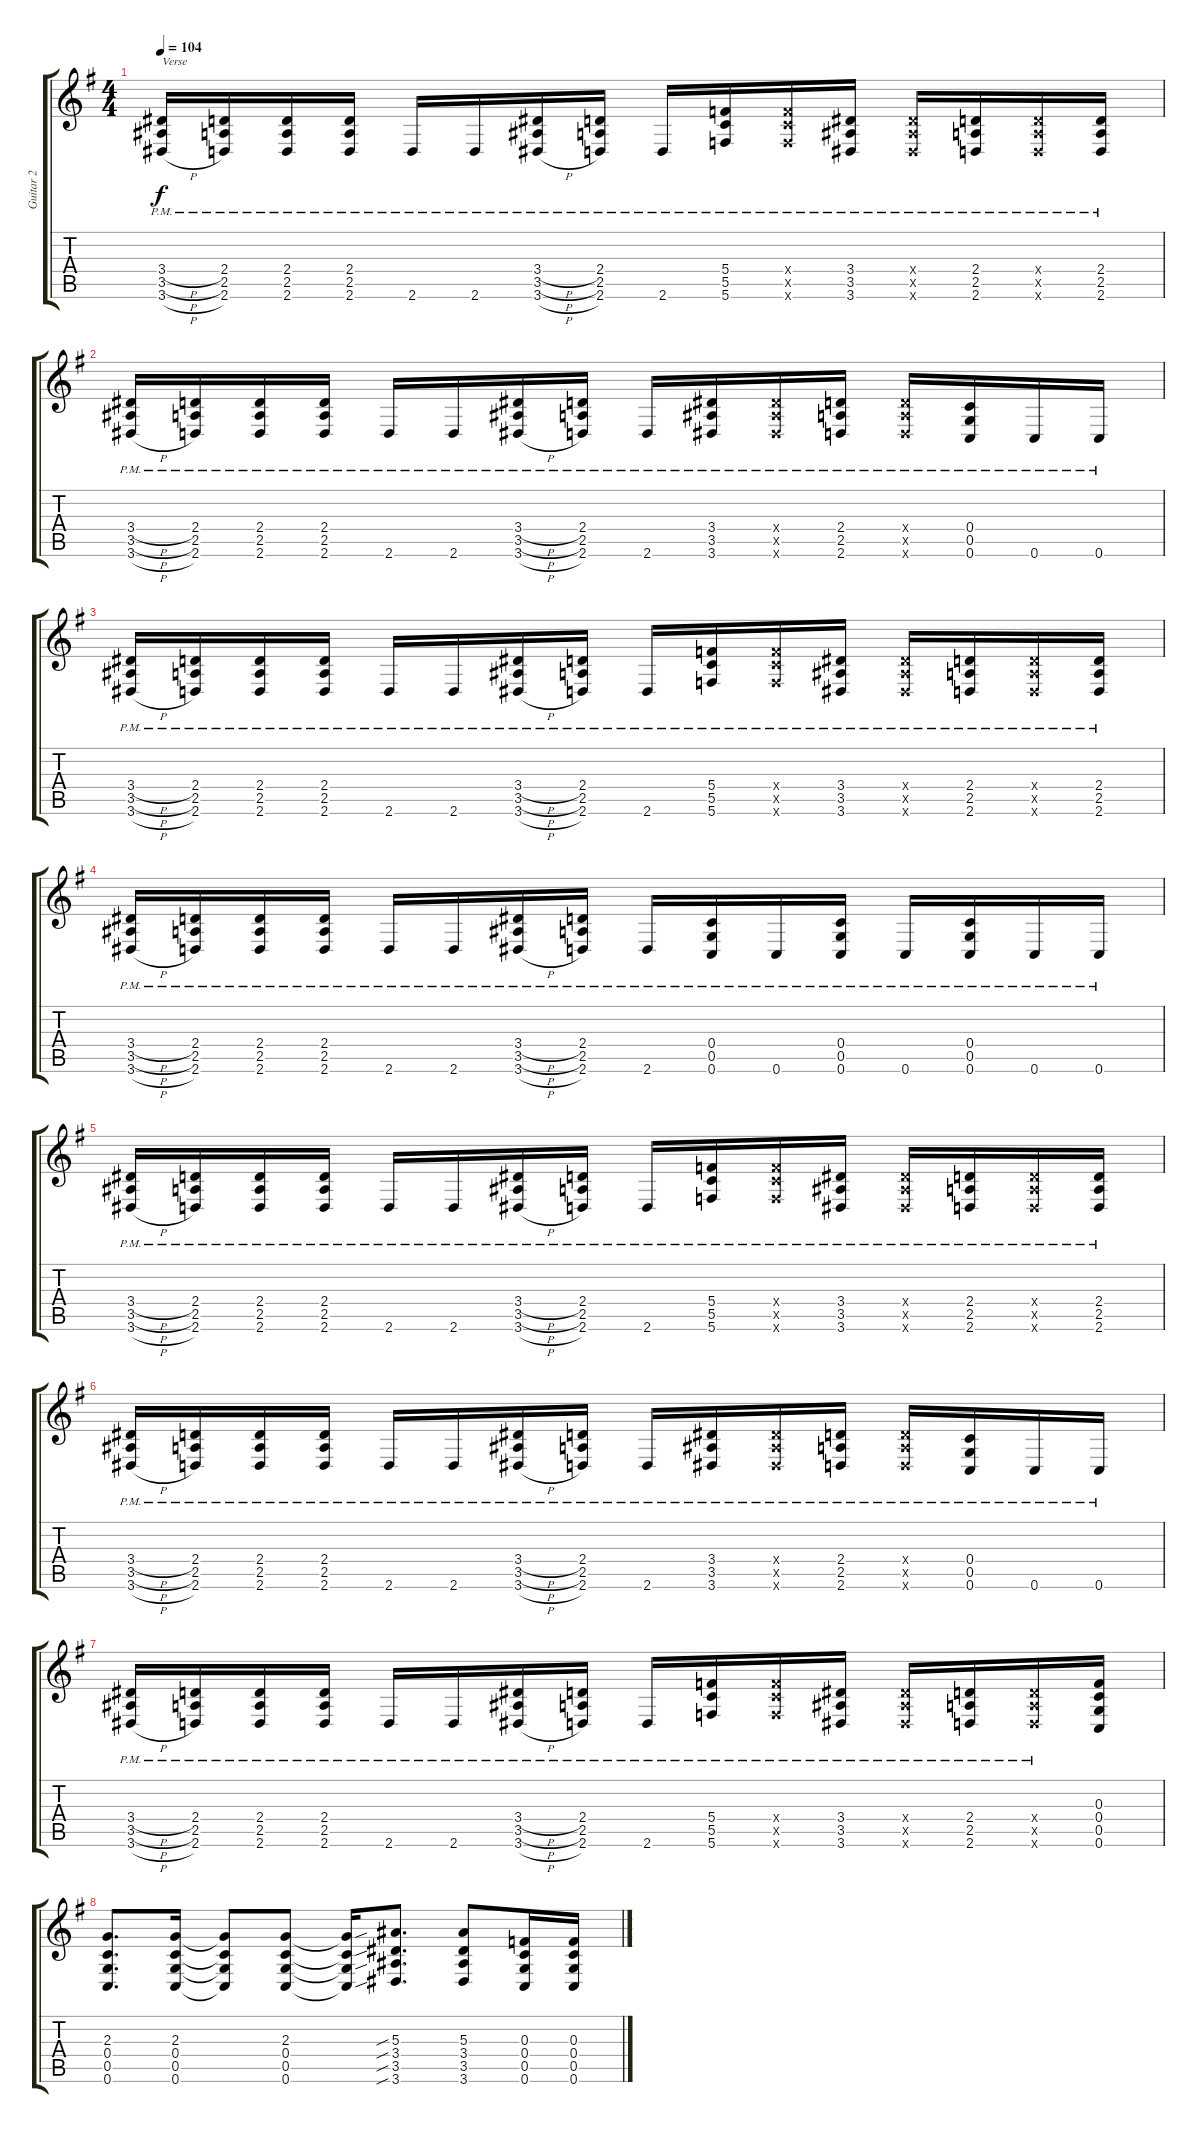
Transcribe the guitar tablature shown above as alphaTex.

\track ("Guitar 2" "Guitar 2") {instrument distortionguitar}
\staff {score tabs}
\tuning (D4 A3 F3 C3 G2 C2) {hide}
\ts (4 4)
\tempo 104
\clef g2
\ks g
(3.4{h pm} 3.5{h pm} 3.6{h pm}).16{txt "Verse" dy f} (2.4{pm} 2.5{pm} 2.6{pm}).16 (2.4{pm} 2.5{pm} 2.6{pm}).16 (2.4{pm} 2.5{pm} 2.6{pm}).16 2.6{pm}.16 2.6{pm}.16 (3.4{h pm} 3.5{h pm} 3.6{h pm}).16 (2.4{pm} 2.5{pm} 2.6{pm}).16 2.6{pm}.16 (5.4{pm} 5.5{pm} 5.6{pm}).16 (5.4{pm x} 5.5{pm x} 5.6{pm x}).16 (3.4{pm} 3.5{pm} 3.6{pm}).16 (3.4{pm x} 3.5{pm x} 3.6{pm x}).16 (2.4{pm} 2.5{pm} 2.6{pm}).16 (2.4{pm x} 2.5{pm x} 2.6{pm x}).16 (2.4{pm} 2.5{pm} 2.6{pm}).16 |
(3.4{h pm} 3.5{h pm} 3.6{h pm}).16 (2.4{pm} 2.5{pm} 2.6{pm}).16 (2.4{pm} 2.5{pm} 2.6{pm}).16 (2.4{pm} 2.5{pm} 2.6{pm}).16 2.6{pm}.16 2.6{pm}.16 (3.4{h pm} 3.5{h pm} 3.6{h pm}).16 (2.4{pm} 2.5{pm} 2.6{pm}).16 2.6{pm}.16 (3.4{pm} 3.5{pm} 3.6{pm}).16 (3.4{pm x} 3.5{pm x} 3.6{pm x}).16 (2.4{pm} 2.5{pm} 2.6{pm}).16 (2.4{pm x} 2.5{pm x} 2.6{pm x}).16 (0.4{pm} 0.5{pm} 0.6{pm}).16 0.6{pm}.16 0.6{pm}.16 |
(3.4{h pm} 3.5{h pm} 3.6{h pm}).16 (2.4{pm} 2.5{pm} 2.6{pm}).16 (2.4{pm} 2.5{pm} 2.6{pm}).16 (2.4{pm} 2.5{pm} 2.6{pm}).16 2.6{pm}.16 2.6{pm}.16 (3.4{h pm} 3.5{h pm} 3.6{h pm}).16 (2.4{pm} 2.5{pm} 2.6{pm}).16 2.6{pm}.16 (5.4{pm} 5.5{pm} 5.6{pm}).16 (5.4{pm x} 5.5{pm x} 5.6{pm x}).16 (3.4{pm} 3.5{pm} 3.6{pm}).16 (3.4{pm x} 3.5{pm x} 3.6{pm x}).16 (2.4{pm} 2.5{pm} 2.6{pm}).16 (2.4{pm x} 2.5{pm x} 2.6{pm x}).16 (2.4{pm} 2.5{pm} 2.6{pm}).16 |
(3.4{h pm} 3.5{h pm} 3.6{h pm}).16 (2.4{pm} 2.5{pm} 2.6{pm}).16 (2.4{pm} 2.5{pm} 2.6{pm}).16 (2.4{pm} 2.5{pm} 2.6{pm}).16 2.6{pm}.16 2.6{pm}.16 (3.4{h pm} 3.5{h pm} 3.6{h pm}).16 (2.4{pm} 2.5{pm} 2.6{pm}).16 2.6{pm}.16 (0.4{pm} 0.5{pm} 0.6{pm}).16 0.6{pm}.16 (0.4{pm} 0.5{pm} 0.6{pm}).16 0.6{pm}.16 (0.4{pm} 0.5{pm} 0.6{pm}).16 0.6{pm}.16 0.6{pm}.16 |
(3.4{h pm} 3.5{h pm} 3.6{h pm}).16 (2.4{pm} 2.5{pm} 2.6{pm}).16 (2.4{pm} 2.5{pm} 2.6{pm}).16 (2.4{pm} 2.5{pm} 2.6{pm}).16 2.6{pm}.16 2.6{pm}.16 (3.4{h pm} 3.5{h pm} 3.6{h pm}).16 (2.4{pm} 2.5{pm} 2.6{pm}).16 2.6{pm}.16 (5.4{pm} 5.5{pm} 5.6{pm}).16 (5.4{pm x} 5.5{pm x} 5.6{pm x}).16 (3.4{pm} 3.5{pm} 3.6{pm}).16 (3.4{pm x} 3.5{pm x} 3.6{pm x}).16 (2.4{pm} 2.5{pm} 2.6{pm}).16 (2.4{pm x} 2.5{pm x} 2.6{pm x}).16 (2.4{pm} 2.5{pm} 2.6{pm}).16 |
(3.4{h pm} 3.5{h pm} 3.6{h pm}).16 (2.4{pm} 2.5{pm} 2.6{pm}).16 (2.4{pm} 2.5{pm} 2.6{pm}).16 (2.4{pm} 2.5{pm} 2.6{pm}).16 2.6{pm}.16 2.6{pm}.16 (3.4{h pm} 3.5{h pm} 3.6{h pm}).16 (2.4{pm} 2.5{pm} 2.6{pm}).16 2.6{pm}.16 (3.4{pm} 3.5{pm} 3.6{pm}).16 (3.4{pm x} 3.5{pm x} 3.6{pm x}).16 (2.4{pm} 2.5{pm} 2.6{pm}).16 (2.4{pm x} 2.5{pm x} 2.6{pm x}).16 (0.4{pm} 0.5{pm} 0.6{pm}).16 0.6{pm}.16 0.6{pm}.16 |
(3.4{h pm} 3.5{h pm} 3.6{h pm}).16 (2.4{pm} 2.5{pm} 2.6{pm}).16 (2.4{pm} 2.5{pm} 2.6{pm}).16 (2.4{pm} 2.5{pm} 2.6{pm}).16 2.6{pm}.16 2.6{pm}.16 (3.4{h pm} 3.5{h pm} 3.6{h pm}).16 (2.4{pm} 2.5{pm} 2.6{pm}).16 2.6{pm}.16 (5.4{pm} 5.5{pm} 5.6{pm}).16 (5.4{pm x} 5.5{pm x} 5.6{pm x}).16 (3.4{pm} 3.5{pm} 3.6{pm}).16 (3.4{pm x} 3.5{pm x} 3.6{pm x}).16 (2.4{pm} 2.5{pm} 2.6{pm}).16 (2.4{pm x} 2.5{pm x} 2.6{pm x}).16 (0.3 0.4 0.5 0.6).16 |
(2.3 0.4 0.5 0.6).8{d} (2.3 0.4 0.5 0.6).16 (2.3{t} 0.4{t} 0.5{t} 0.6{t}).8 (2.3 0.4 0.5 0.6).8 (2.3{t} 0.4{t} 0.5{t} 0.6{t}).16 (5.3{sib} 3.4{sib} 3.5{sib} 3.6{sib}).8{d} (5.3 3.4 3.5 3.6).8 (0.3 0.4 0.5 0.6).16 (0.3 0.4 0.5 0.6).16
